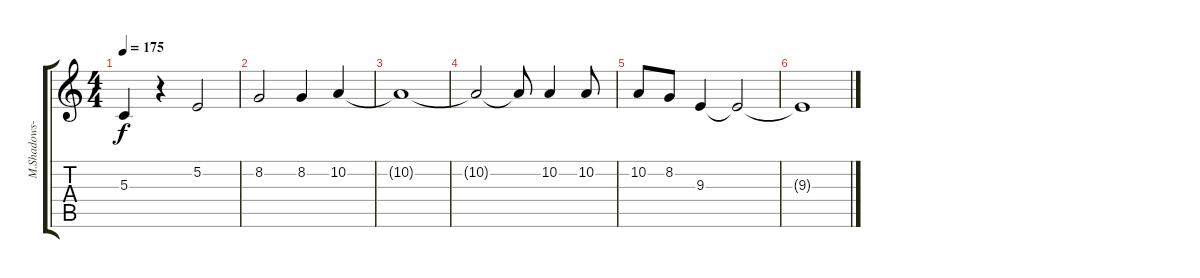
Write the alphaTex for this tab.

\track ("M.Shadows-Vocals" "M.Shadows-") {instrument clarinet}
\staff {score tabs}
\tuning (E4 B3 G3 D3 A2 E2) {hide}
\ts (4 4)
\tempo 175
\clef g2
\ks c
5.3{t}.4{dy f} r.4 5.2.2 |
8.2.2 8.2.4 10.2.4 |
10.2{t}.1 |
10.2{t}.2 10.2{t}.8 10.2.4 10.2.8 |
10.2.8 8.2.8 9.3.4{volume 3} 9.3{t}.2 |
9.3{t}.1
